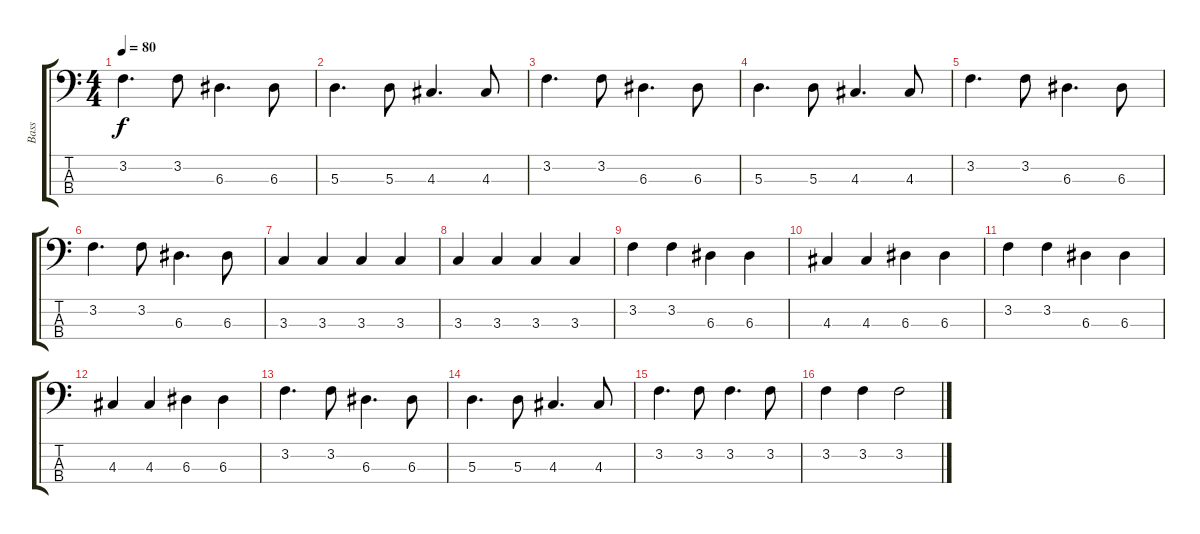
\track ("Bass" "Bass") {instrument electricbassfinger}
\staff {score tabs}
\tuning (G2 D2 A1 E1) {hide}
\ts (4 4)
\tempo 80
\clef f4
\ks c
3.2.4{d dy f} 3.2.8 6.3.4{d} 6.3.8 |
5.3.4{d} 5.3.8 4.3.4{d} 4.3.8 |
3.2.4{d} 3.2.8 6.3.4{d} 6.3.8 |
5.3.4{d} 5.3.8 4.3.4{d} 4.3.8 |
3.2.4{d} 3.2.8 6.3.4{d} 6.3.8 |
3.2.4{d} 3.2.8 6.3.4{d} 6.3.8 |
3.3.4 3.3.4 3.3.4 3.3.4 |
3.3.4 3.3.4 3.3.4 3.3.4 |
3.2.4 3.2.4 6.3.4 6.3.4 |
4.3.4 4.3.4 6.3.4 6.3.4 |
3.2.4 3.2.4 6.3.4 6.3.4 |
4.3.4 4.3.4 6.3.4 6.3.4 |
3.2.4{d} 3.2.8 6.3.4{d} 6.3.8 |
5.3.4{d} 5.3.8 4.3.4{d} 4.3.8 |
3.2.4{d} 3.2.8 3.2.4{d} 3.2.8 |
3.2.4 3.2.4 3.2.2
